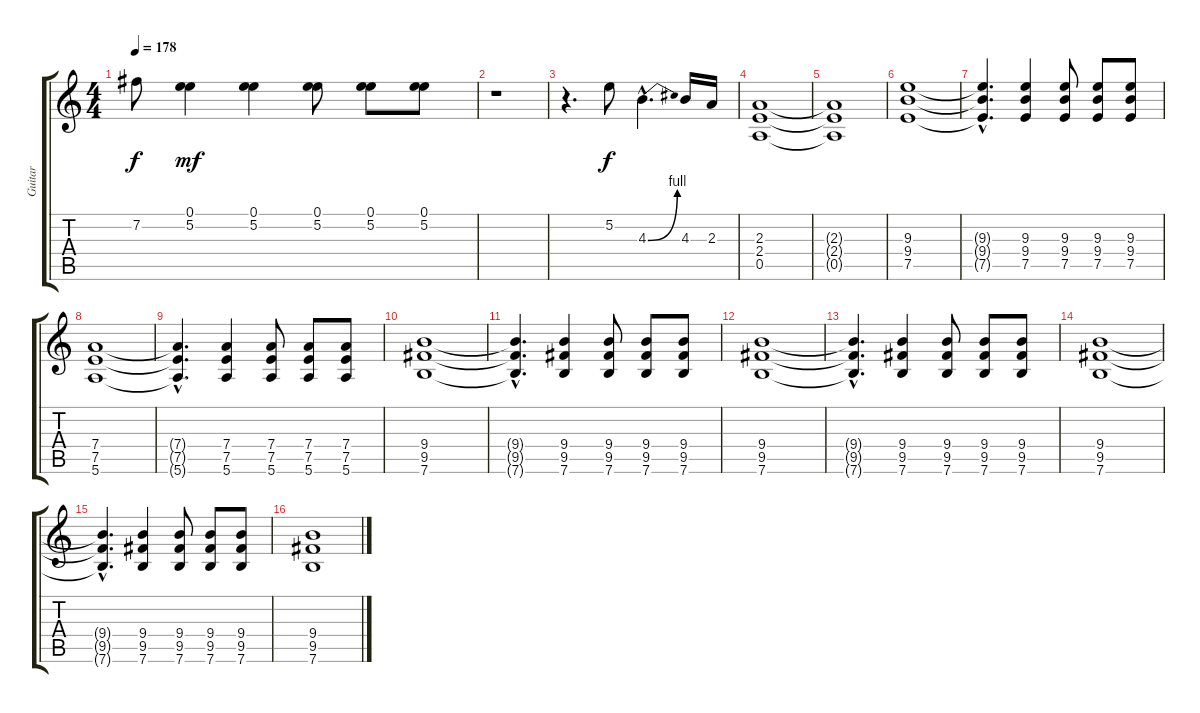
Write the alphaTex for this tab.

\track ("Guitar" "Guitar") {instrument overdrivenguitar}
\staff {score tabs}
\tuning (E4 B3 G3 D3 A2 E2) {hide}
\ts (4 4)
\tempo 178
\clef g2
\ks c
7.2{t}.8{dy f} (0.1 5.2).4{dy mf} (0.1 5.2).4 (0.1 5.2).8 (0.1 5.2).8 (0.1 5.2).8 |
r.1 |
r.4{d} 5.2.8{dy f} 4.3{be (bend 0 0 60 4) hac}.4{d} 4.3.16 2.3.16 |
(2.3 2.4 0.5).1 |
(2.3{t} 2.4{t} 0.5{t}).1 |
(9.3 9.4 7.5).1 |
(9.3{hac t} 9.4{hac t} 7.5{hac t}).4{d} (9.3 9.4 7.5).4 (9.3 9.4 7.5).8 (9.3 9.4 7.5).8 (9.3 9.4 7.5).8 |
(7.4 7.5 5.6).1 |
(7.4{hac t} 7.5{hac t} 5.6{hac t}).4{d} (7.4 7.5 5.6).4 (7.4 7.5 5.6).8 (7.4 7.5 5.6).8 (7.4 7.5 5.6).8 |
(9.4 9.5 7.6).1 |
(9.4{hac t} 9.5{hac t} 7.6{hac t}).4{d} (9.4 9.5 7.6).4 (9.4 9.5 7.6).8 (9.4 9.5 7.6).8 (9.4 9.5 7.6).8 |
(9.4 9.5 7.6).1 |
(9.4{hac t} 9.5{hac t} 7.6{hac t}).4{d} (9.4 9.5 7.6).4 (9.4 9.5 7.6).8 (9.4 9.5 7.6).8 (9.4 9.5 7.6).8 |
(9.4 9.5 7.6).1 |
(9.4{hac t} 9.5{hac t} 7.6{hac t}).4{d} (9.4 9.5 7.6).4 (9.4 9.5 7.6).8 (9.4 9.5 7.6).8 (9.4 9.5 7.6).8 |
(9.4 9.5 7.6).1
